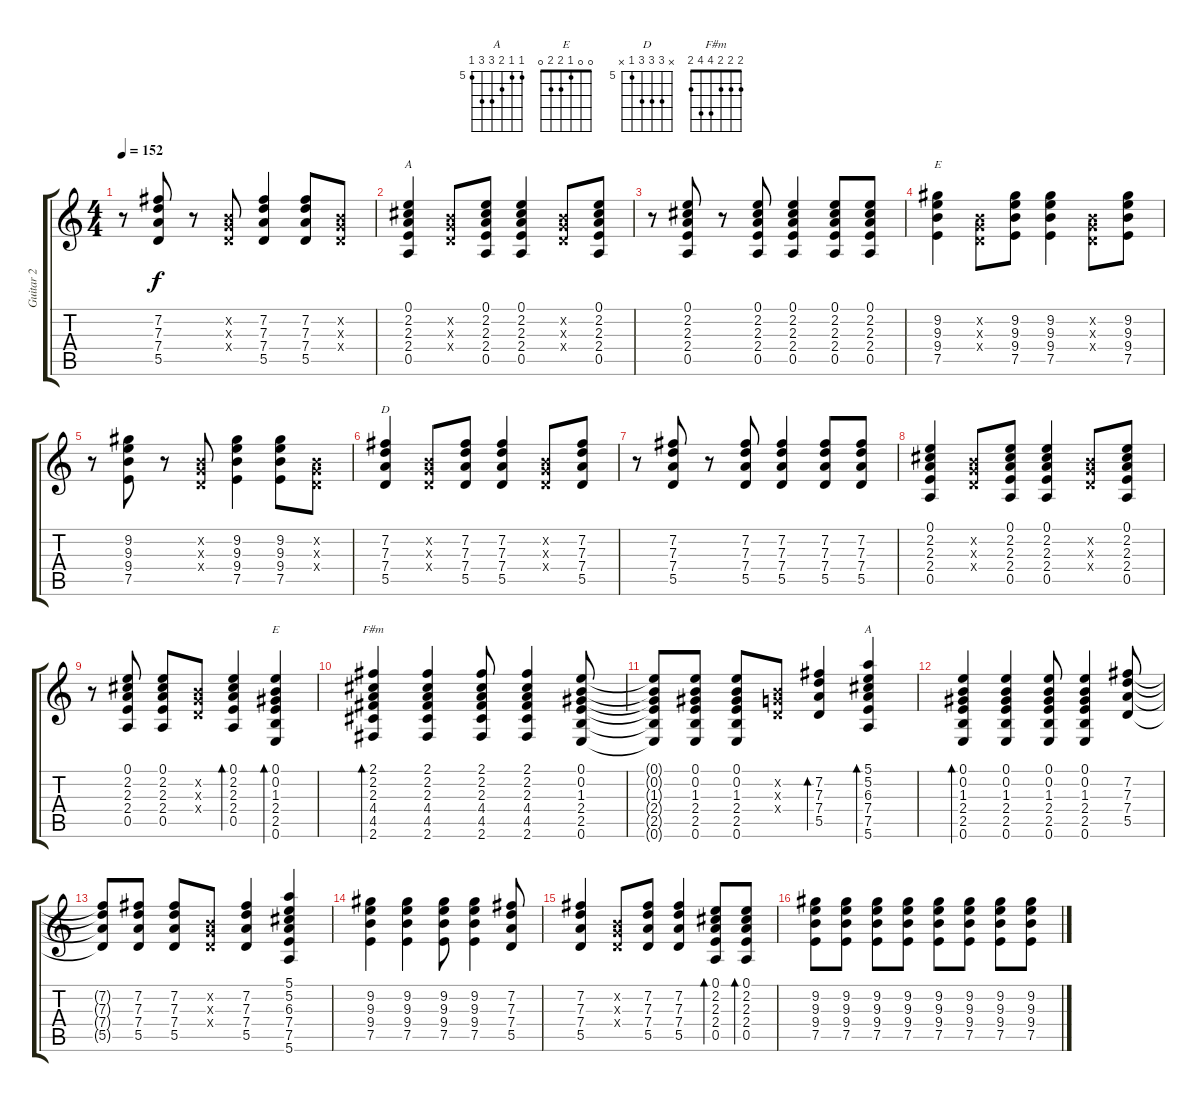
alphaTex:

\track ("Guitar 2" "Guitar 2") {instrument distortionguitar}
\staff {score tabs}
\tuning (E4 B3 G3 D3 A2 E2) {hide}
\chord ("A" 0 2 2 2 0 x)
\chord ("E" x 9 9 9 7 x) {firstfret 7}
\chord ("D" x 7 7 7 5 x) {firstfret 5}
\chord ("E" 0 0 1 2 2 0)
\chord ("F#m" 2 2 2 4 4 2)
\chord ("A" 5 5 6 7 7 5) {firstfret 5}
\ts (4 4)
\tempo 152
\clef g2
\ks c
r.8{dy f} (7.2 7.3 7.4 5.5).8 r.8 (0.2{x} 0.3{x} 0.4{x}).8 (7.2 7.3 7.4 5.5).4 (7.2 7.3 7.4 5.5).8 (0.2{x} 0.3{x} 0.4{x}).8 |
(0.1 2.2 2.3 2.4 0.5).4{ch "A"} (0.2{x} 0.3{x} 0.4{x}).8 (0.1 2.2 2.3 2.4 0.5).8 (0.1 2.2 2.3 2.4 0.5).4 (0.2{x} 0.3{x} 0.4{x}).8 (0.1 2.2 2.3 2.4 0.5).8 |
r.8 (0.1 2.2 2.3 2.4 0.5).8 r.8 (0.1 2.2 2.3 2.4 0.5).8 (0.1 2.2 2.3 2.4 0.5).4 (0.1 2.2 2.3 2.4 0.5).8 (0.1 2.2 2.3 2.4 0.5).8 |
(9.2 9.3 9.4 7.5).4{ch "E"} (0.2{x} 0.3{x} 0.4{x}).8 (9.2 9.3 9.4 7.5).8 (9.2 9.3 9.4 7.5).4 (0.2{x} 0.3{x} 0.4{x}).8 (9.2 9.3 9.4 7.5).8 |
r.8 (9.2 9.3 9.4 7.5).8 r.8 (0.2{x} 0.3{x} 0.4{x}).8 (9.2 9.3 9.4 7.5).4 (9.2 9.3 9.4 7.5).8 (0.2{x} 0.3{x} 0.4{x}).8 |
(7.2 7.3 7.4 5.5).4{ch "D"} (0.2{x} 0.3{x} 0.4{x}).8 (7.2 7.3 7.4 5.5).8 (7.2 7.3 7.4 5.5).4 (0.2{x} 0.3{x} 0.4{x}).8 (7.2 7.3 7.4 5.5).8 |
r.8 (7.2 7.3 7.4 5.5).8 r.8 (7.2 7.3 7.4 5.5).8 (7.2 7.3 7.4 5.5).4 (7.2 7.3 7.4 5.5).8 (7.2 7.3 7.4 5.5).8 |
(0.1 2.2 2.3 2.4 0.5).4 (0.2{x} 0.3{x} 0.4{x}).8 (0.1 2.2 2.3 2.4 0.5).8 (0.1 2.2 2.3 2.4 0.5).4 (0.2{x} 0.3{x} 0.4{x}).8 (0.1 2.2 2.3 2.4 0.5).8 |
r.8{volume 12} (0.1 2.2 2.3 2.4 0.5).8 (0.1 2.2 2.3 2.4 0.5).8 (0.2{x} 0.3{x} 0.4{x}).8 (0.1 2.2 2.3 2.4 0.5).4{bd 60} (0.1 0.2 1.3 2.4 2.5 0.6).4{bd 60 ch "E"} |
(2.1 2.2 2.3 4.4 4.5 2.6).4{bd 60 ch "F#m"} (2.1 2.2 2.3 4.4 4.5 2.6).4 (2.1 2.2 2.3 4.4 4.5 2.6).8 (2.1 2.2 2.3 4.4 4.5 2.6).4 (0.1 0.2 1.3 2.4 2.5 0.6).8 |
(0.1{t} 0.2{t} 1.3{t} 2.4{t} 2.5{t} 0.6{t}).8 (0.1 0.2 1.3 2.4 2.5 0.6).8 (0.1 0.2 1.3 2.4 2.5 0.6).8 (0.2{x} 0.3{x} 0.4{x}).8 (7.2 7.3 7.4 5.5).4{bd 60} (5.1 5.2 6.3 7.4 7.5 5.6).4{bd 60 ch "A"} |
(0.1 0.2 1.3 2.4 2.5 0.6).4{bd 60} (0.1 0.2 1.3 2.4 2.5 0.6).4 (0.1 0.2 1.3 2.4 2.5 0.6).8 (0.1 0.2 1.3 2.4 2.5 0.6).4 (7.2 7.3 7.4 5.5).8 |
(7.2{t} 7.3{t} 7.4{t} 5.5{t}).8 (7.2 7.3 7.4 5.5).8 (7.2 7.3 7.4 5.5).8 (0.2{x} 0.3{x} 0.4{x}).8 (7.2 7.3 7.4 5.5).4 (5.1 5.2 6.3 7.4 7.5 5.6).4 |
(9.2 9.3 9.4 7.5).4 (9.2 9.3 9.4 7.5).4 (9.2 9.3 9.4 7.5).8 (9.2 9.3 9.4 7.5).4 (7.2 7.3 7.4 5.5).8 |
(7.2 7.3 7.4 5.5).4 (0.2{x} 0.3{x} 0.4{x}).8 (7.2 7.3 7.4 5.5).8 (7.2 7.3 7.4 5.5).4 (0.1 2.2 2.3 2.4 0.5).8{bd 60} (0.1 2.2 2.3 2.4 0.5).8{bd 60} |
(9.2 9.3 9.4 7.5).8 (9.2 9.3 9.4 7.5).8 (9.2 9.3 9.4 7.5).8 (9.2 9.3 9.4 7.5).8 (9.2 9.3 9.4 7.5).8 (9.2 9.3 9.4 7.5).8 (9.2 9.3 9.4 7.5).8 (9.2 9.3 9.4 7.5).8
